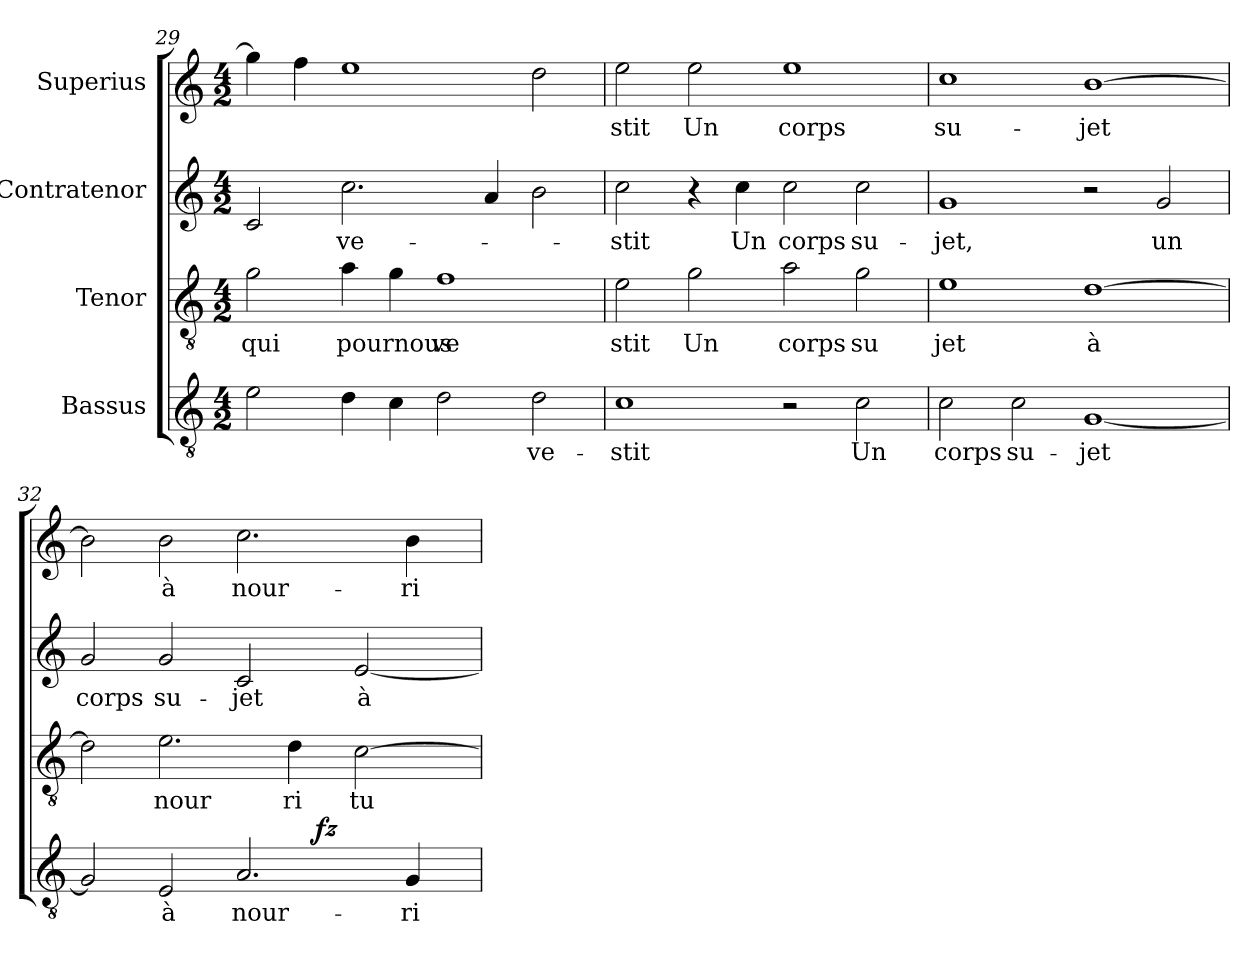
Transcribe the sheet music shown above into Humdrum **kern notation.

**kern	**text	**dynam	**kern	**text	**kern	**text	**kern	**text
*part4	*part4	*part4	*part3	*part3	*part2	*part2	*part1	*part1
*staff4	*staff4	*staff4	*staff3	*staff3	*staff2	*staff2	*staff1	*staff1
*I"Bassus	*	*	*I"Tenor	*	*I"Contratenor	*	*I"Superius	*
*clefGv2	*	*	*clefGv2	*	*clefG2	*	*clefG2	*
*M4/2	*	*	*M4/2	*	*M4/2	*	*M4/2	*
=29	=29	=29	=29	=29	=29	=29	=29	=29
!	!	!	!	!LO:LY:b:cj	!	!	!	!
2e\	.	.	2g\	qui	2c/	.	4gg\]	.
.	.	.	.	.	.	.	4ff\	.
!	!	!	!	!LO:LY:b	!	!LO:LY:b:cj	!	!
4d\	.	.	4a\	pournous	2.cc\	ve-	1ee	.
4c\	.	.	4g\	.	.	.	.	.
!	!	!	!	!LO:LY:b:cj	!	!	!	!
2d\	.	.	1f	ve	.	.	.	.
.	.	.	.	.	4a/	.	.	.
!	!LO:LY:b:cj	!	!	!	!	!	!	!
2d\	ve-	.	.	.	2b\	.	2dd\	.
=30	=30	=30	=30	=30	=30	=30	=30	=30
!	!LO:LY:b:cj	!	!	!LO:LY:b:cj	!	!LO:LY:b:cj	!	!LO:LY:b:cj
1c	-stit	.	2e\	stit	2cc\	-stit	2ee\	-stit
!	!	!	!	!LO:LY:b:cj	!	!	!	!LO:LY:b:cj
.	.	.	2g\	Un	4r	.	2ee\	Un
!	!	!	!	!	!	!LO:LY:b:cj	!	!
.	.	.	.	.	4cc\	Un	.	.
!	!	!	!	!LO:LY:b:cj	!	!LO:LY:b:cj	!	!LO:LY:b:cj
2r	.	.	2a\	corps	2cc\	corps	1ee	corps
!	!LO:LY:b:cj	!	!	!LO:LY:b:cj	!	!LO:LY:b:cj	!	!
2c\	Un	.	2g\	su	2cc\	su-	.	.
=31	=31	=31	=31	=31	=31	=31	=31	=31
!	!LO:LY:b:cj	!	!	!LO:LY:b:cj	!	!LO:LY:b:cj	!	!LO:LY:b:cj
2c\	corps	.	1e	jet	1g	-jet,	1cc	su-
!	!LO:LY:b:cj	!	!	!	!	!	!	!
2c\	su-	.	.	.	.	.	.	.
!	!LO:LY:b:cj	!	!	!LO:LY:b:rj	!	!	!	!LO:LY:b:cj
[<1G	-jet	.	[>1d	à	2r	.	[>1b	-jet
!	!	!	!	!	!	!LO:LY:b:cj	!	!
.	.	.	.	.	2g/	un	.	.
=32	=32	=32	=32	=32	=32	=32	=32	=32
!	!	!	!	!	!	!LO:LY:b:cj	!	!
*^	*	*	*	*	*	*	*	*
2G/]	1ryy	.	.	2d\]	.	2g/	corps	2b\]	.
!	!	!LO:LY:b:cj	!	!	!LO:LY:b:cj	!	!LO:LY:b:cj	!	!LO:LY:b:cj
2E/	.	à	.	2.e\	nour	2g/	su-	2b\	à
!	!	!LO:LY:b:cj	!	!	!	!	!LO:LY:b:cj	!	!LO:LY:b:cj
2.A/	4ryy	nour-	.	.	.	2c/	-jet	2.cc\	nour-
!	!	!	!	!	!LO:LY:b:cj	!	!	!	!
.	16.ryy	.	.	4d\	ri	.	.	.	.
!	!	!	!LO:DY:b	!	!	!	!	!	!
.	2ryy	.	fz	.	.	.	.	.	.
!	!	!	!	!	!LO:LY:b:cj	!	!LO:LY:b:cj	!	!
.	.	.	.	[<2c\	tu	[>2e/	à	.	.
!	!	!LO:LY:b:cj	!	!	!	!	!	!	!LO:LY:b:cj
4G/	.	-ri-	.	.	.	.	.	4b\	-ri-
.	8ryy	.	.	.	.	.	.	.	.
.	32ryy	.	.	.	.	.	.	.	.
*v	*v	*	*	*	*	*	*	*	*
=	=	=	=	=	=	=	=	=
*-	*-	*-	*-	*-	*-	*-	*-	*-
